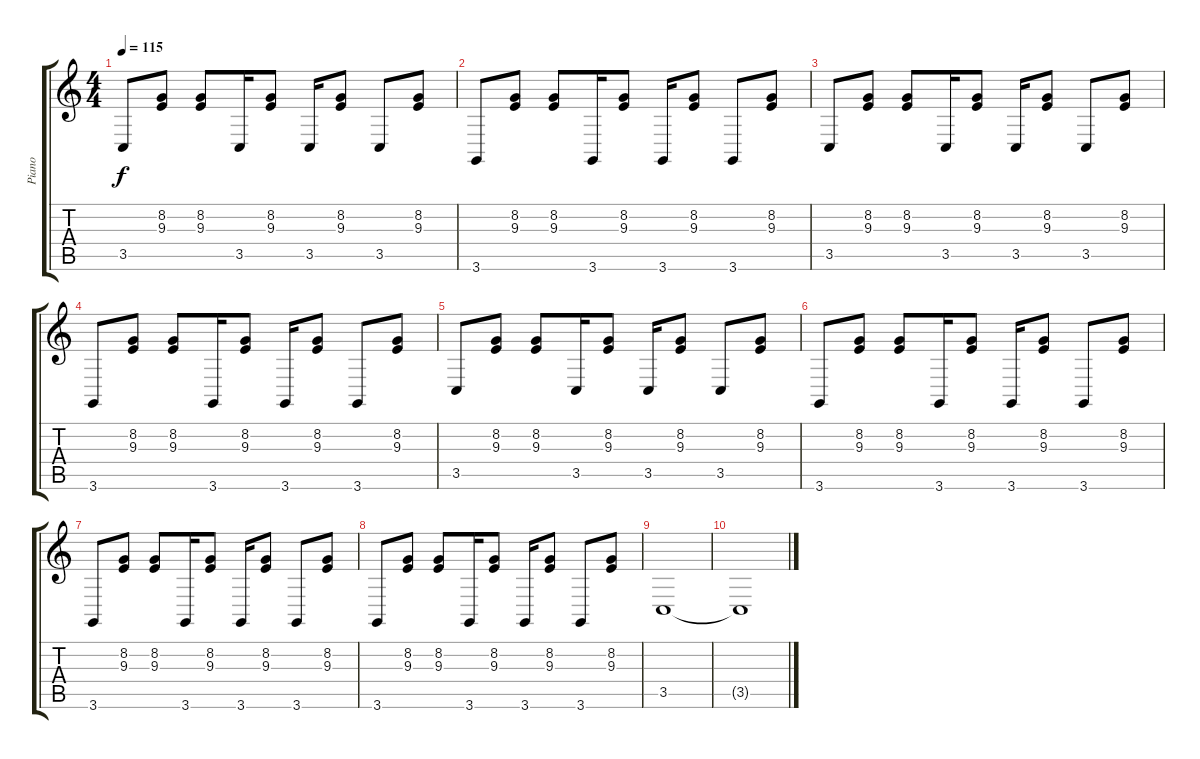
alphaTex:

\track ("Piano" "Piano") {instrument electricgrandpiano}
\staff {score tabs}
\tuning (E4 B3 G3 D3 A2 E2) {hide}
\ts (4 4)
\tempo 115
\clef g2
\ks c
3.5.8{dy f} (8.2 9.3).8 (8.2 9.3).8 3.5.16 (8.2 9.3).8 3.5.16 (8.2 9.3).8 3.5.8 (8.2 9.3).8 |
3.6.8 (8.2 9.3).8 (8.2 9.3).8 3.6.16 (8.2 9.3).8 3.6.16 (8.2 9.3).8 3.6.8 (8.2 9.3).8 |
3.5.8 (8.2 9.3).8 (8.2 9.3).8 3.5.16 (8.2 9.3).8 3.5.16 (8.2 9.3).8 3.5.8 (8.2 9.3).8 |
3.6.8 (8.2 9.3).8 (8.2 9.3).8 3.6.16 (8.2 9.3).8 3.6.16 (8.2 9.3).8 3.6.8 (8.2 9.3).8 |
3.5.8 (8.2 9.3).8 (8.2 9.3).8 3.5.16 (8.2 9.3).8 3.5.16 (8.2 9.3).8 3.5.8 (8.2 9.3).8 |
3.6.8 (8.2 9.3).8 (8.2 9.3).8 3.6.16 (8.2 9.3).8 3.6.16 (8.2 9.3).8 3.6.8 (8.2 9.3).8 |
3.6.8 (8.2 9.3).8 (8.2 9.3).8 3.6.16 (8.2 9.3).8 3.6.16 (8.2 9.3).8 3.6.8 (8.2 9.3).8 |
3.6.8 (8.2 9.3).8 (8.2 9.3).8 3.6.16 (8.2 9.3).8 3.6.16 (8.2 9.3).8 3.6.8 (8.2 9.3).8 |
3.5.1 |
3.5{t}.1
